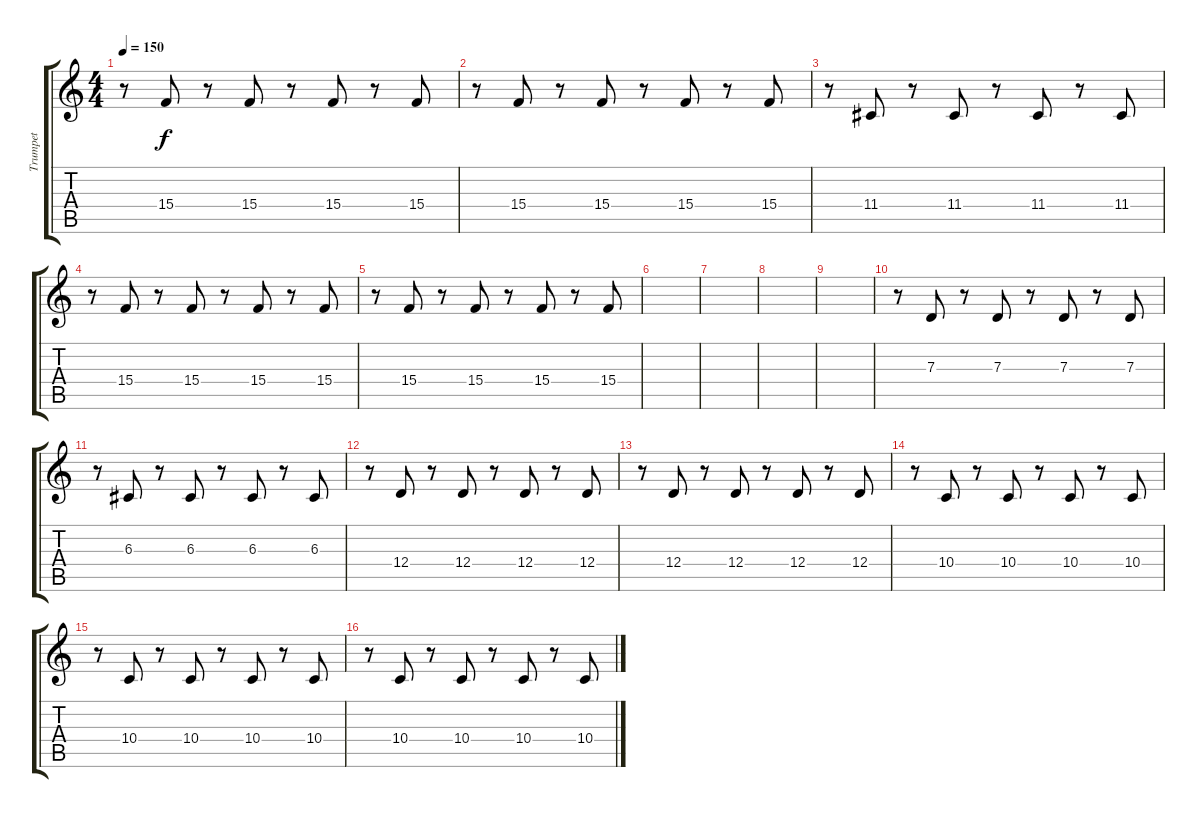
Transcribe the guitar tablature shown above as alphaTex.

\track ("Trumpet" "Trumpet") {instrument trumpet}
\staff {score tabs}
\tuning (E4 B3 G3 D3 A2 E2) {hide}
\ts (4 4)
\tempo 150
\clef g2
\ks c
r.8{dy f} 15.4.8 r.8 15.4.8 r.8 15.4.8 r.8 15.4.8 |
r.8 15.4.8 r.8 15.4.8 r.8 15.4.8 r.8 15.4.8 |
r.8 11.4.8 r.8 11.4.8 r.8 11.4.8 r.8 11.4.8 |
r.8 15.4.8 r.8 15.4.8 r.8 15.4.8 r.8 15.4.8 |
r.8 15.4.8 r.8 15.4.8 r.8 15.4.8 r.8 15.4.8 |
|
|
|
|
r.8 7.3.8 r.8 7.3.8 r.8 7.3.8 r.8 7.3.8 |
r.8 6.3.8 r.8 6.3.8 r.8 6.3.8 r.8 6.3.8 |
r.8 12.4.8 r.8 12.4.8 r.8 12.4.8 r.8 12.4.8 |
r.8 12.4.8 r.8 12.4.8 r.8 12.4.8 r.8 12.4.8 |
r.8 10.4.8 r.8 10.4.8 r.8 10.4.8 r.8 10.4.8 |
r.8 10.4.8 r.8 10.4.8 r.8 10.4.8 r.8 10.4.8 |
r.8 10.4.8 r.8 10.4.8 r.8 10.4.8 r.8 10.4.8
